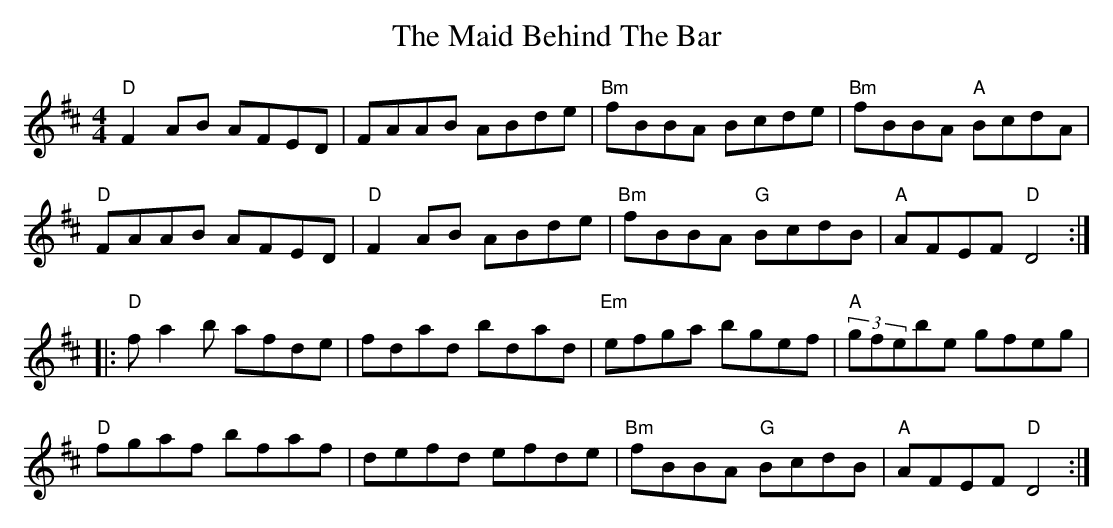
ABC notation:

X:1
T:The Maid Behind The Bar
M:4/4
L:1/4
K:D
"D"FA/2-B/2 A/2F/2E/2D/2|F/2A/2A/2B/2 A/2B/2d/2e/2|\
"Bm"f/2B/2B/2A/2 B/2c/2d/2e/2|"Bm"f/2B/2B/2A/2 "A"B/2c/2d/2A/2|
"D"F/2A/2A/2B/2 A/2F/2E/2D/2|"D"FA/2B/2 A/2B/2d/2e/2|\
"Bm"f/2B/2B/2A/2 "G"B/2c/2d/2B/2|"A"A/2F/2E/2F/2 "D"D2:|
|:"D"f/2ab/2 a/2f/2d/2e/2|f/2d/2a/2d/2 b/2d/2a/2d/2|\
"Em"e/2f/2g/2a/2 b/2g/2e/2f/2|(3"A"g/2f/2e/2b/2e/2 g/2f/2e/2g/2|
"D"f/2g/2a/2f/2 b/2f/2a/2f/2|d/2e/2f/2d/2 e/2f/2d/2e/2|\
"Bm"f/2B/2B/2A/2 "G"B/2c/2d/2B/2|"A"A/2F/2E/2F/2 "D"D2:|
